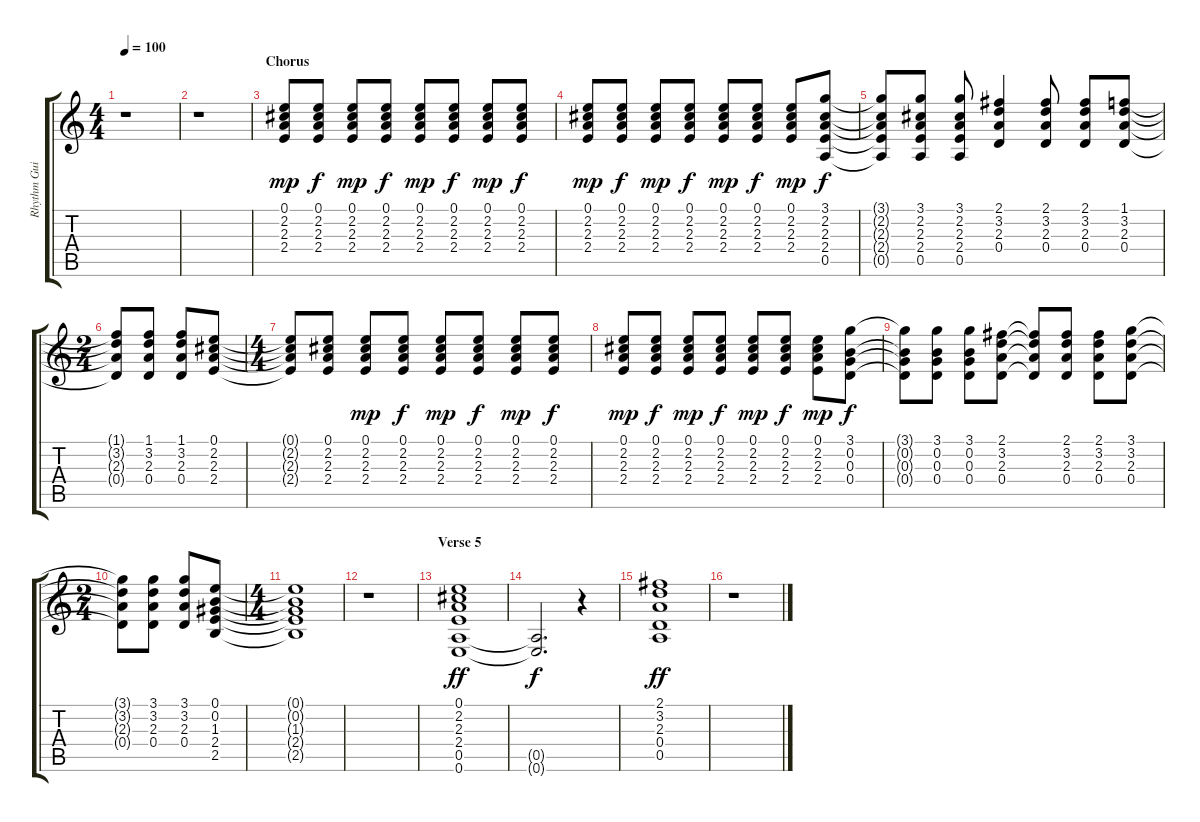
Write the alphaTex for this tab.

\track ("Rhythm Guitar" "Rhythm Gui") {instrument acousticguitarsteel}
\staff {score tabs}
\tuning (E4 B3 G3 D3 A2 E2) {hide}
\ts (4 4)
\tempo 100
\clef g2
\ks c
r.1{dy fff} |
r.1 |
\section ("" "Chorus")
(0.1 2.2 2.3 2.4).8{dy mp volume 11} (0.1 2.2 2.3 2.4).8{dy f} (0.1 2.2 2.3 2.4).8{dy mp} (0.1 2.2 2.3 2.4).8{dy f} (0.1 2.2 2.3 2.4).8{dy mp} (0.1 2.2 2.3 2.4).8{dy f} (0.1 2.2 2.3 2.4).8{dy mp} (0.1 2.2 2.3 2.4).8{dy f} |
(0.1 2.2 2.3 2.4).8{dy mp} (0.1 2.2 2.3 2.4).8{dy f} (0.1 2.2 2.3 2.4).8{dy mp} (0.1 2.2 2.3 2.4).8{dy f} (0.1 2.2 2.3 2.4).8{dy mp} (0.1 2.2 2.3 2.4).8{dy f} (0.1 2.2 2.3 2.4).8{dy mp} (3.1 2.2 2.3 2.4 0.5).8{dy f} |
(3.1{t} 2.2{t} 2.3{t} 2.4{t} 0.5{t}).8 (3.1 2.2 2.3 2.4 0.5).8 (3.1 2.2 2.3 2.4 0.5).8 (2.1 3.2 2.3 0.4).4 (2.1 3.2 2.3 0.4).8 (2.1 3.2 2.3 0.4).8 (1.1 3.2 2.3 0.4).8 |
\ts (2 4)
(1.1{t} 3.2{t} 2.3{t} 0.4{t}).8 (1.1 3.2 2.3 0.4).8 (1.1 3.2 2.3 0.4).8 (0.1 2.2 2.3 2.4).8 |
\ts (4 4)
(0.1{t} 2.2{t} 2.3{t} 2.4{t}).8 (0.1 2.2 2.3 2.4).8 (0.1 2.2 2.3 2.4).8{dy mp} (0.1 2.2 2.3 2.4).8{dy f} (0.1 2.2 2.3 2.4).8{dy mp} (0.1 2.2 2.3 2.4).8{dy f} (0.1 2.2 2.3 2.4).8{dy mp} (0.1 2.2 2.3 2.4).8{dy f} |
(0.1 2.2 2.3 2.4).8{dy mp} (0.1 2.2 2.3 2.4).8{dy f} (0.1 2.2 2.3 2.4).8{dy mp} (0.1 2.2 2.3 2.4).8{dy f} (0.1 2.2 2.3 2.4).8{dy mp} (0.1 2.2 2.3 2.4).8{dy f} (0.1 2.2 2.3 2.4).8{dy mp} (3.1 0.2 0.3 0.4).8{dy f} |
(3.1{t} 0.2{t} 0.3{t} 0.4{t}).8 (3.1 0.2 0.3 0.4).8 (3.1 0.2 0.3 0.4).8 (2.1 3.2 2.3 0.4).8 (2.1{t} 3.2{t} 2.3{t} 0.4{t}).8 (2.1 3.2 2.3 0.4).8 (2.1 3.2 2.3 0.4).8 (3.1 3.2 2.3 0.4).8 |
\ts (2 4)
(3.1{t} 3.2{t} 2.3{t} 0.4{t}).8 (3.1 3.2 2.3 0.4).8 (3.1 3.2 2.3 0.4).8 (0.1 0.2 1.3 2.4 2.5).8 |
\ts (4 4)
(0.1{t} 0.2{t} 1.3{t} 2.4{t} 2.5{t}).1 |
r.1 |
\section ("" "Verse 5")
(0.1 2.2 2.3 2.4 0.5 0.6).1{dy ff} |
(0.5{t} 0.6{t}).2{d dy f} r.4 |
(2.1 3.2 2.3 0.4 0.5).1{dy ff} |
r.1
